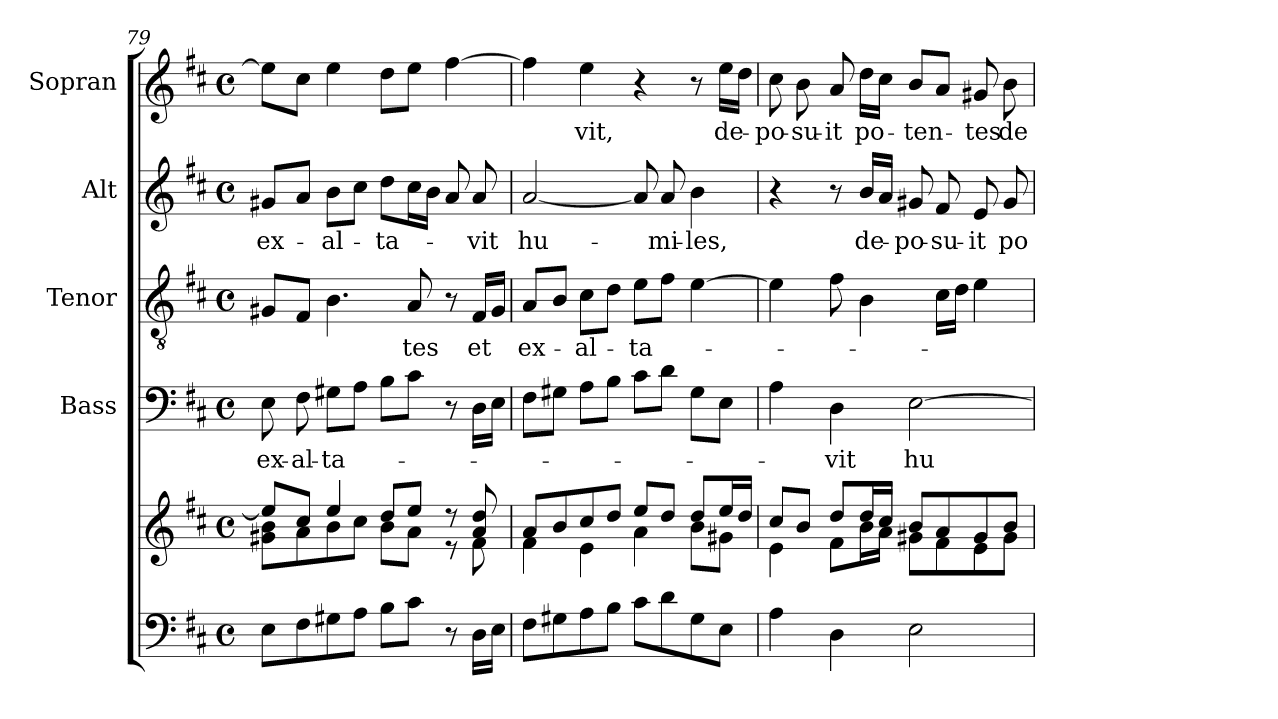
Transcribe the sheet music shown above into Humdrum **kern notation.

**kern	**kern	**kern	**text	**kern	**text	**kern	**text	**kern	**text
*part5	*part5	*part4	*part4	*part3	*part3	*part2	*part2	*part1	*part1
*staff6	*staff5	*staff4	*staff4	*staff3	*staff3	*staff2	*staff2	*staff1	*staff1
*	*	*I"Bass	*	*I"Tenor	*	*I"Alt	*	*I"Sopran	*
*	*	*I'B.	*	*I'T.	*	*I'A.	*	*I'S.	*
*clefF4	*clefG2	*clefF4	*	*clefGv2	*	*clefG2	*	*clefG2	*
*k[f#c#]	*k[f#c#]	*k[f#c#]	*	*k[f#c#]	*	*k[f#c#]	*	*k[f#c#]	*
*D:	*D:	*D:	*	*D:	*	*D:	*	*D:	*
*M4/4	*M4/4	*M4/4	*	*M4/4	*	*M4/4	*	*M4/4	*
*met(c)	*met(c)	*met(c)	*	*met(c)	*	*met(c)	*	*met(c)	*
=79	=79	=79	=79	=79	=79	=79	=79	=79	=79
*	*^	*	*	*	*	*	*	*	*
!	!	!	!	!LO:LY:b	!	!	!	!LO:LY:b	!	!
8E\L	8ee/L]	8g#X\ 8b\L	8E\	ex-	8G#X/L	.	8g#X/L	ex-	8ee\L]	.
!	!	!	!	!LO:LY:b	!	!	!	!	!	!
8F#\	8cc#/J	8a\	8F#\	-al-	8F#/J	.	8a/J	.	8cc#\J	.
!	!	!	!	!LO:LY:b	!	!	!	!LO:LY:b	!	!
8G#X\	4ee/	8b\	8G#X\L	-ta-	4.B\	.	8b\L	-al-	4ee\	.
8A\J	.	8cc#\J	8A\J	.	.	.	8cc#\J	.	.	.
!	!	!	!	!	!	!	!	!LO:LY:b	!	!
8B\L	8dd/L	8b\L	8B\L	.	.	.	8dd\L	-ta-	8dd\L	.
!	!	!	!	!	!	!LO:LY:b	!	!	!	!
8c#\J	8ee/J	8a\J	8c#\J	.	8A/	-tes	16cc#\L	.	8ee\J	.
.	.	.	.	.	.	.	16b\JJ	.	.	.
8r	8r	8r	8r	.	8r	.	8a/	.	[4ff#\	.
!	!	!	!	!	!	!LO:LY:b	!	!LO:LY:b	!	!
16D\LL	8a/ 8dd/	8f#\	16D\LL	.	16F#/LL	et	8a/	-vit	.	.
16E\JJ	.	.	16E\JJ	.	16G#/JJ	.	.	.	.	.
=80	=80	=80	=80	=80	=80	=80	=80	=80	=80	=80
!	!	!	!	!	!	!LO:LY:b	!	!LO:LY:b	!	!
8F#\L	8a/L	4f#\	8F#\L	.	8A/L	ex-	[2a/	hu-	4ff#\]	.
8G#X\	8b/	.	8G#X\J	.	8B/J	.	.	.	.	.
!	!	!	!	!	!	!LO:LY:b	!	!	!	!LO:LY:b
8A\	8cc#/	4e\	8A\L	.	8c#\L	-al-	.	.	4ee\	-vit,
8B\J	8dd/J	.	8B\J	.	8d\J	.	.	.	.	.
!	!	!	!	!	!	!LO:LY:b	!	!	!	!
8c#\L	8ee/L	4a\	8c#\L	.	8e\L	-ta-	8a/]	.	4r	.
!	!	!	!	!	!	!	!	!LO:LY:b	!	!
8d\	8dd/J	.	8d\J	.	8f#\J	.	8a/	-mi-	.	.
!	!	!	!	!	!	!	!	!LO:LY:b	!	!
8G#\	8dd/L	8b\L	8G#\L	.	[4e\	.	4b\	-les,	8r	.
!	!	!	!	!	!	!	!	!	!	!LO:LY:b
8E\J	16ee/L	8g#X\J	8E\J	.	.	.	.	.	16ee\LL	de-
.	16dd/JJ	.	.	.	.	.	.	.	16dd\JJ	.
!!LO:PB:g=z
=81	=81	=81	=81	=81	=81	=81	=81	=81	=81	=81
!	!	!	!	!	!	!	!	!	!	!LO:LY:b
4A\	8cc#/L	4e\	4A\	.	4e\]	.	4r	.	8cc#\	-po-
!	!	!	!	!	!	!	!	!	!	!LO:LY:b
.	8b/J	.	.	.	.	.	.	.	8b\	-su-
!	!	!	!	!LO:LY:b	!	!	!	!	!	!LO:LY:b
4D\	8dd/L	8f#\L	4D\	-vit	8f#\	.	8r	.	8a/	-it
!	!	!	!	!	!	!	!	!LO:LY:b	!	!LO:LY:b
.	16dd/L	16b\L	.	.	4B\	.	16b/LL	de-	16dd\LL	po-
.	16cc#/JJ	16a\JJ	.	.	.	.	16a/JJ	.	16cc#\JJ	.
!	!	!	!	!LO:LY:b	!	!	!	!LO:LY:b	!	!LO:LY:b
2E\	8b/L	8g#X\L	[2E\	hu-	.	.	8g#X/	-po-	8b/L	-ten-
!	!	!	!	!	!	!	!	!LO:LY:b	!	!
.	8a/	8f#\	.	.	16c#\LL	.	8f#/	-su-	8a/J	.
.	.	.	.	.	16d\JJ	.	.	.	.	.
!	!	!	!	!	!	!	!	!LO:LY:b	!	!LO:LY:b
.	8g#/	8e\	.	.	4e\	.	8e/	-it	8g#X/	-tes
!	!	!	!	!	!	!	!	!LO:LY:b	!	!LO:LY:b
.	8b/J	8g#\J	.	.	.	.	8g#/	po-	8b\	de
*	*v	*v	*	*	*	*	*	*	*	*
=	=	=	=	=	=	=	=	=	=
*-	*-	*-	*-	*-	*-	*-	*-	*-	*-
